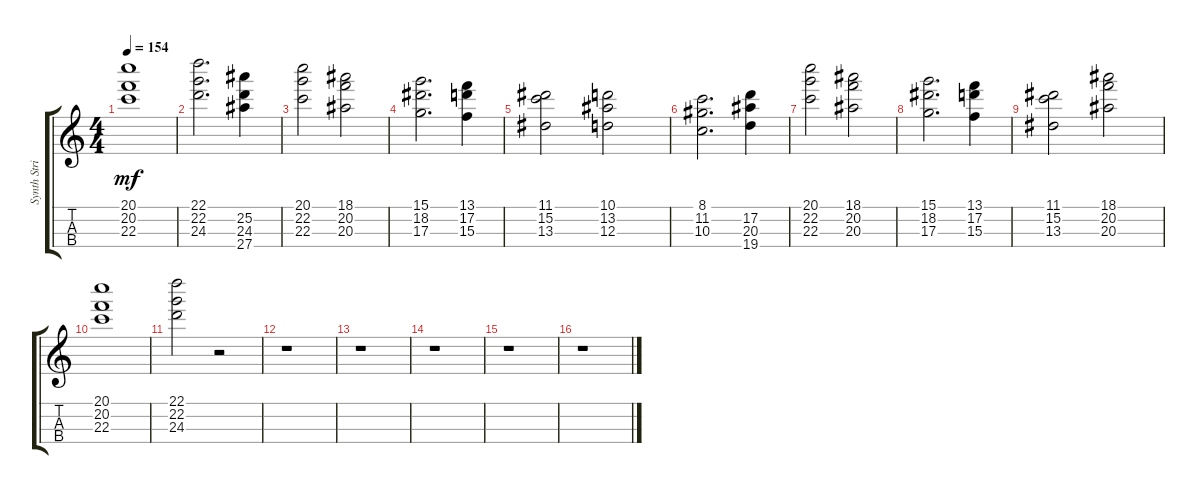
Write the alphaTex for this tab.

\track ("Synth Strings" "Synth Stri") {instrument stringensemble1}
\staff {score tabs}
\tuning (E5 A4 D4 G3) {hide}
\ts (4 4)
\tempo 154
\clef g2
\ks c
(20.1 20.2 22.3).1{dy mf} |
(22.1 22.2 24.3).2{d} (25.2 24.3 27.4).4 |
(20.1 22.2 22.3).2 (18.1 20.2 20.3).2 |
(15.1 18.2 17.3).2{d} (13.1 17.2 15.3).4 |
(11.1 15.2 13.3).2 (10.1 13.2 12.3).2 |
(8.1 11.2 10.3).2{d} (17.2 20.3 19.4).4 |
(20.1 22.2 22.3).2 (18.1 20.2 20.3).2 |
(15.1 18.2 17.3).2{d} (13.1 17.2 15.3).4 |
(11.1 15.2 13.3).2 (18.1 20.2 20.3).2 |
(20.1 20.2 22.3).1 |
(22.1 22.2 24.3).2 r.2 |
r.1 |
r.1 |
r.1 |
r.1 |
r.1
